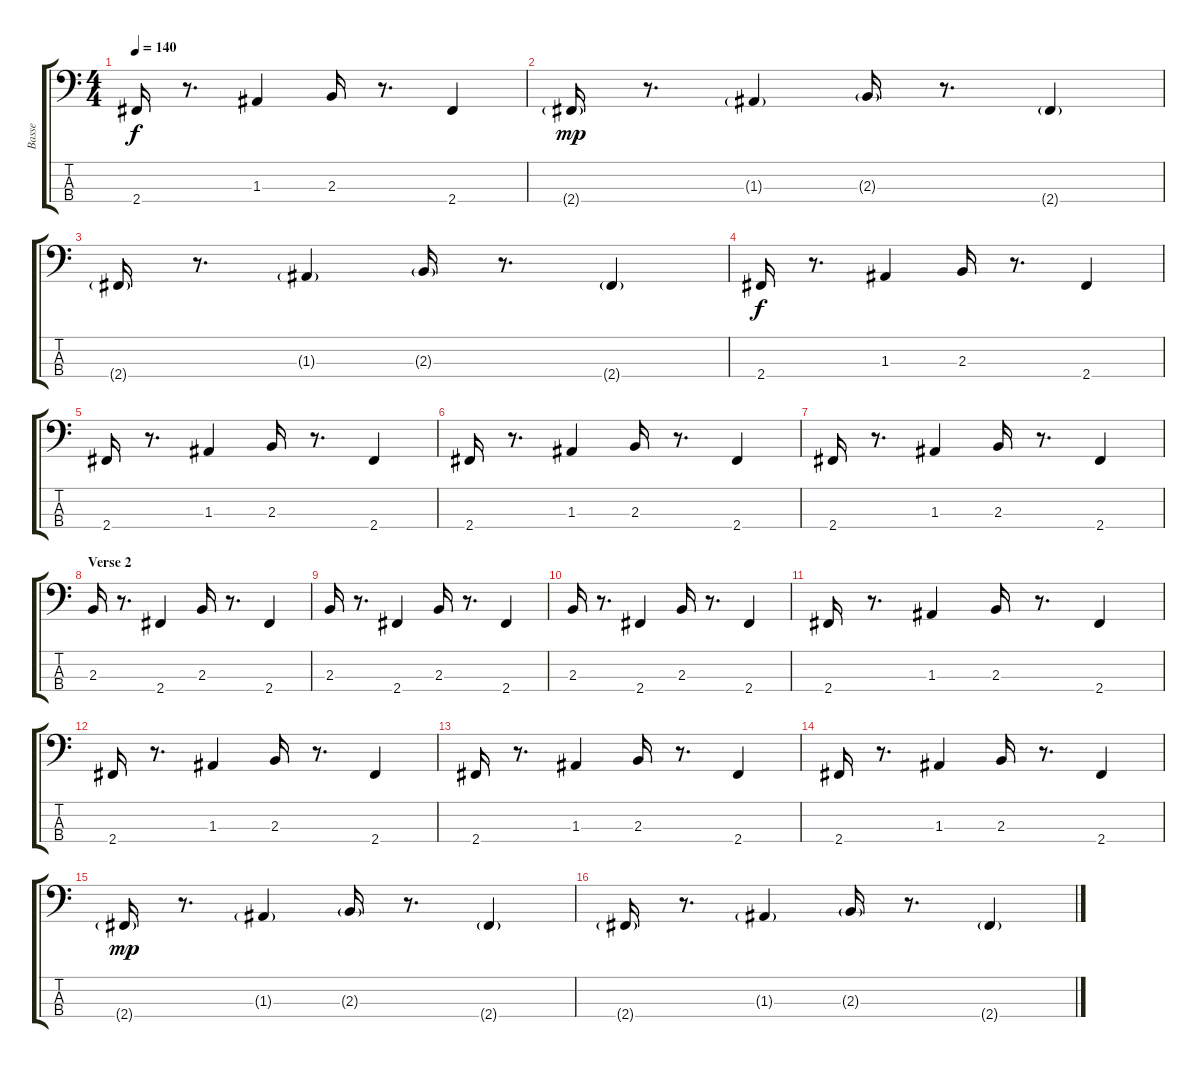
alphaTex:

\track ("Basse" "Basse") {instrument electricbassfinger}
\staff {score tabs}
\tuning (G2 D2 A1 E1) {hide}
\ts (4 4)
\tempo 140
\clef f4
\ks c
2.4.16{dy f} r.8{d} 1.3.4 2.3.16 r.8{d} 2.4.4 |
2.4{g}.16{dy mp} r.8{d} 1.3{g}.4 2.3{g}.16 r.8{d} 2.4{g}.4 |
2.4{g}.16 r.8{d} 1.3{g}.4 2.3{g}.16 r.8{d} 2.4{g}.4 |
2.4.16{dy f} r.8{d} 1.3.4 2.3.16 r.8{d} 2.4.4 |
2.4.16 r.8{d} 1.3.4 2.3.16 r.8{d} 2.4.4 |
2.4.16 r.8{d} 1.3.4 2.3.16 r.8{d} 2.4.4 |
2.4.16 r.8{d} 1.3.4 2.3.16 r.8{d} 2.4.4 |
\section ("" "Verse 2")
2.3.16 r.8{d} 2.4.4 2.3.16 r.8{d} 2.4.4 |
2.3.16 r.8{d} 2.4.4 2.3.16 r.8{d} 2.4.4 |
2.3.16 r.8{d} 2.4.4 2.3.16 r.8{d} 2.4.4 |
2.4.16 r.8{d} 1.3.4 2.3.16 r.8{d} 2.4.4 |
2.4.16 r.8{d} 1.3.4 2.3.16 r.8{d} 2.4.4 |
2.4.16 r.8{d} 1.3.4 2.3.16 r.8{d} 2.4.4 |
2.4.16 r.8{d} 1.3.4 2.3.16 r.8{d} 2.4.4 |
2.4{g}.16{dy mp} r.8{d} 1.3{g}.4 2.3{g}.16 r.8{d} 2.4{g}.4 |
2.4{g}.16 r.8{d} 1.3{g}.4 2.3{g}.16 r.8{d} 2.4{g}.4
